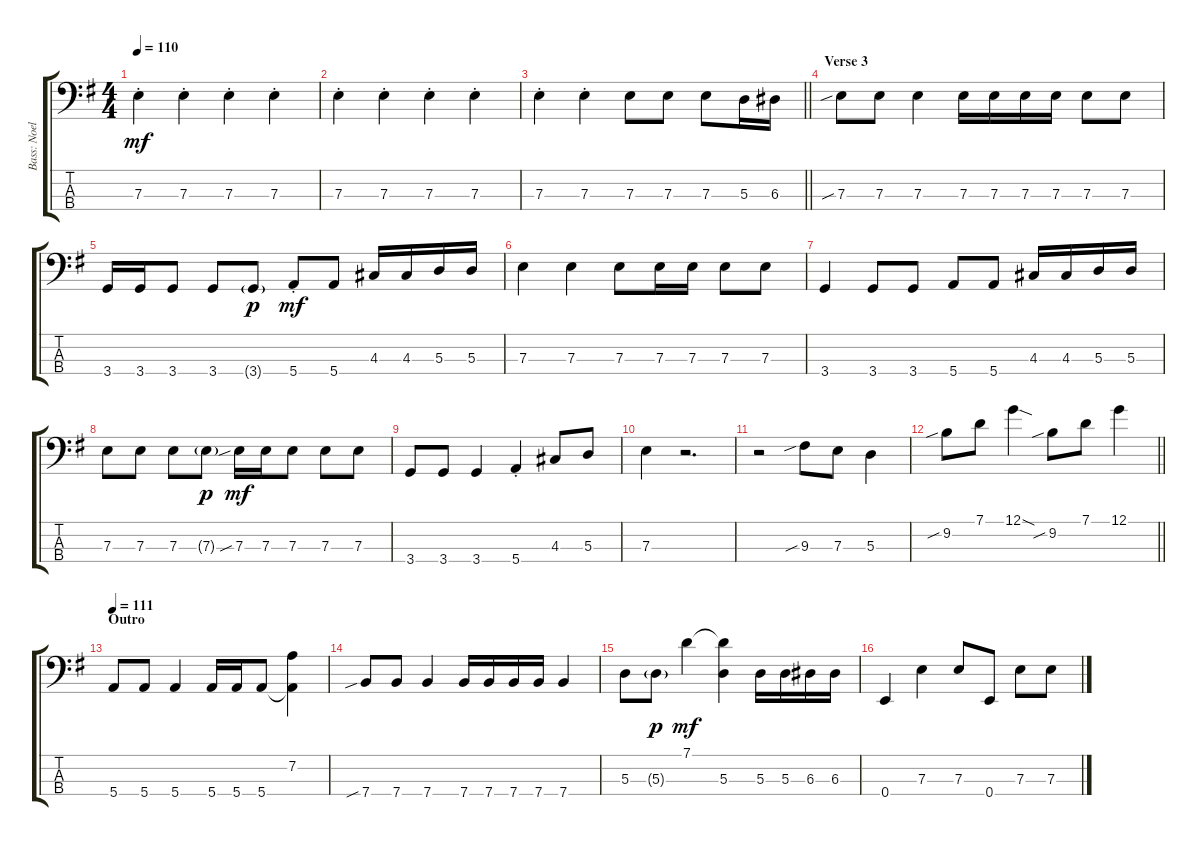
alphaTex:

\track ("Bass: Noel Redding" "Bass: Noel") {instrument electricbassfinger}
\staff {score tabs}
\tuning (G2 D2 A1 E1) {hide}
\ts (4 4)
\tempo 110
\clef f4
\ks g
7.3{st}.4{dy mf} 7.3{st}.4 7.3{st}.4 7.3{st}.4 |
7.3{st}.4 7.3{st}.4 7.3{st}.4 7.3{st}.4 |
\barLineRight lightlight
7.3{st}.4 7.3{st}.4 7.3.8 7.3.8 7.3.8 5.3.16 6.3.16 |
\section ("" "Verse 3")
7.3{sib}.8 7.3.8 7.3.4 7.3.16 7.3.16 7.3.16 7.3.16 7.3.8 7.3.8 |
3.4.16 3.4.16 3.4.8 3.4.8 3.4{g}.8{dy p} 5.4{st}.8{dy mf} 5.4.8 4.3.16 4.3.16 5.3.16 5.3.16 |
7.3.4 7.3.4 7.3.8 7.3.16 7.3.16 7.3.8 7.3.8 |
3.4.4 3.4.8 3.4.8 5.4.8 5.4.8 4.3.16 4.3.16 5.3.16 5.3.16 |
7.3.8 7.3.8 7.3.8 7.3{g}.8{dy p} 7.3{sib}.16{dy mf} 7.3.16 7.3.8 7.3.8 7.3.8 |
3.4.8 3.4.8 3.4.4 5.4{st}.4 4.3.8 5.3.8 |
7.3.4 r.2{d} |
r.2 9.3{sib}.8 7.3.8 5.3.4 |
\barLineRight lightlight
9.2{sib}.8 7.1.8 12.1{sod}.4 9.2{sib}.8 7.1.8 12.1.4 |
\section ("" "Outro")
\tempo 111
5.4.8 5.4.8 5.4.4 5.4.16 5.4.16 5.4.8 (7.2 5.4{t}).4 |
7.4{sib}.8 7.4.8 7.4.4 7.4.16 7.4.16 7.4.16 7.4.16 7.4.4 |
5.3.8 5.3{g}.8{dy p} 7.1.4{dy mf} (7.1{t} 5.3).4 5.3.16 5.3.16 6.3.16 6.3.16 |
0.4.4 7.3.4 7.3.8 0.4.8 7.3.8 7.3.8
